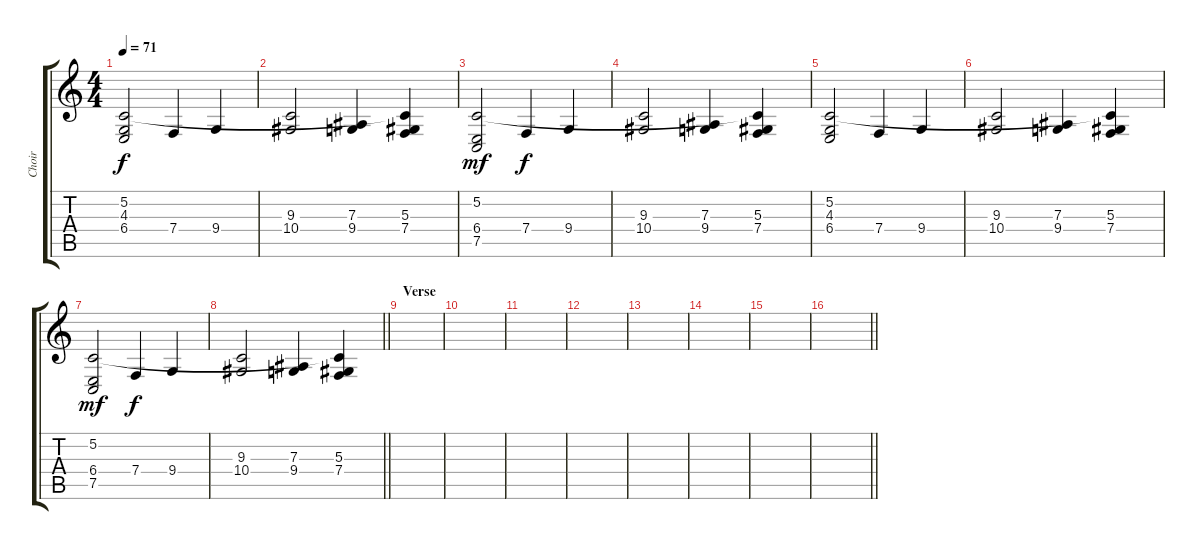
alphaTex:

\track ("Choir" "Choir") {instrument choiraahs}
\staff {score tabs}
\tuning (C4 G3 Eb3 Bb2 F2 C2) {hide}
\ts (4 4)
\tempo 71
\clef g2
\ks c
(5.2 4.3 6.4).2{dy f} 7.4.4 9.4.4 |
(9.3 10.4).2 (7.3 9.4).4 (5.2{t} 5.3 7.4).4 |
(5.2 6.4 7.5).2{dy mf} 7.4.4{dy f} 9.4.4 |
(9.3 10.4).2 (7.3 9.4).4 (5.2{t} 5.3 7.4).4 |
(5.2 4.3 6.4).2 7.4.4 9.4.4 |
(9.3 10.4).2 (7.3 9.4).4 (5.2{t} 5.3 7.4).4 |
(5.2 6.4 7.5).2{dy mf} 7.4.4{dy f} 9.4.4 |
\barLineRight lightlight
(9.3 10.4).2 (7.3 9.4).4 (5.2{t} 5.3 7.4).4 |
\section ("" "Verse")
|
|
|
|
|
|
|
\barLineRight lightlight
